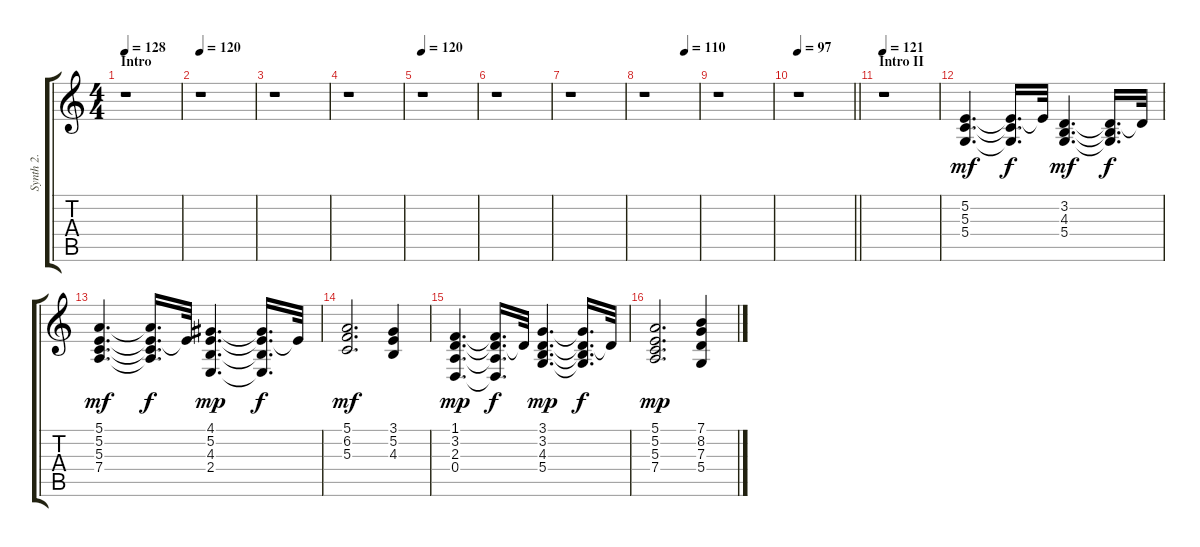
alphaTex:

\track ("Synth 2." "Synth 2.") {instrument pad2warm}
\staff {score tabs}
\tuning (E4 B3 G3 D3 A2 E2) {hide}
\ts (4 4)
\section ("" "Intro")
\tempo 128
\clef g2
\ks c
r.1{dy mf instrument pad2warm} |
\tempo 120
r.1 |
r.1 |
r.1 |
\tempo 120
r.1 |
r.1 |
r.1 |
\tempo (110 0.75)
r.1 |
r.1 |
\tempo 97
\barLineRight lightlight
r.1 |
\section ("" "Intro II")
\tempo 121
r.1 |
(5.2 5.3 5.4).4{d} (5.2{t} 5.3{t} 5.4{t}).16{d dy f} 5.2{t}.32 (3.2 4.3 5.4).4{d dy mf} (3.2{t} 4.3{t} 5.4{t}).16{d dy f} 3.2{t}.32 |
(5.1 5.2 5.3 7.4).4{d dy mf} (5.1{t} 5.2{t} 5.3{t} 7.4{t}).16{d dy f} 5.2{t}.32 (4.1 5.2 4.3 2.4).4{d dy mp} (4.1{t} 5.2{t} 4.3{t} 2.4{t}).16{d dy f} 5.2{t}.32 |
(5.1 6.2 5.3).2{d dy mf} (3.1 5.2 4.3).4 |
(1.1 3.2 2.3 0.4).4{d dy mp} (1.1{t} 3.2{t} 2.3{t} 0.4{t}).16{d dy f} 3.2{t}.32 (3.1 3.2 4.3 5.4).4{d dy mp} (3.1{t} 3.2{t} 4.3{t} 5.4{t}).16{d dy f} 3.2{t}.32 |
(5.1 5.2 5.3 7.4).2{d dy mp} (7.1 8.2 7.3 5.4).4
